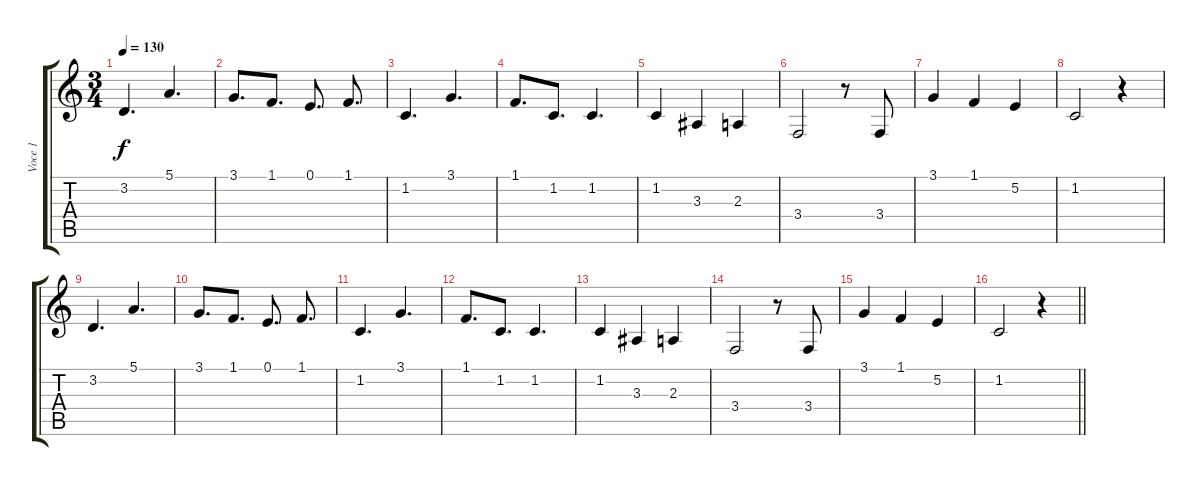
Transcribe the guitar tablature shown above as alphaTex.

\track ("Voce 1" "Voce 1") {instrument lead6voice}
\staff {score tabs}
\tuning (E4 B3 G3 D3 A2 E2) {hide}
\ts (3 4)
\tempo 130
\clef g2
\ks c
3.2.4{d dy f} 5.1.4{d} |
3.1.8{d} 1.1.8{d} 0.1.8{d} 1.1.8{d} |
1.2.4{d} 3.1.4{d} |
1.1.8{d} 1.2.8{d} 1.2.4{d} |
1.2.4 3.3.4 2.3.4 |
3.4.2 r.8 3.4.8 |
3.1.4 1.1.4 5.2.4 |
1.2.2 r.4 |
3.2.4{d} 5.1.4{d} |
3.1.8{d} 1.1.8{d} 0.1.8{d} 1.1.8{d} |
1.2.4{d} 3.1.4{d} |
1.1.8{d} 1.2.8{d} 1.2.4{d} |
1.2.4 3.3.4 2.3.4 |
3.4.2 r.8 3.4.8 |
3.1.4 1.1.4 5.2.4 |
\barLineRight lightlight
1.2.2 r.4
